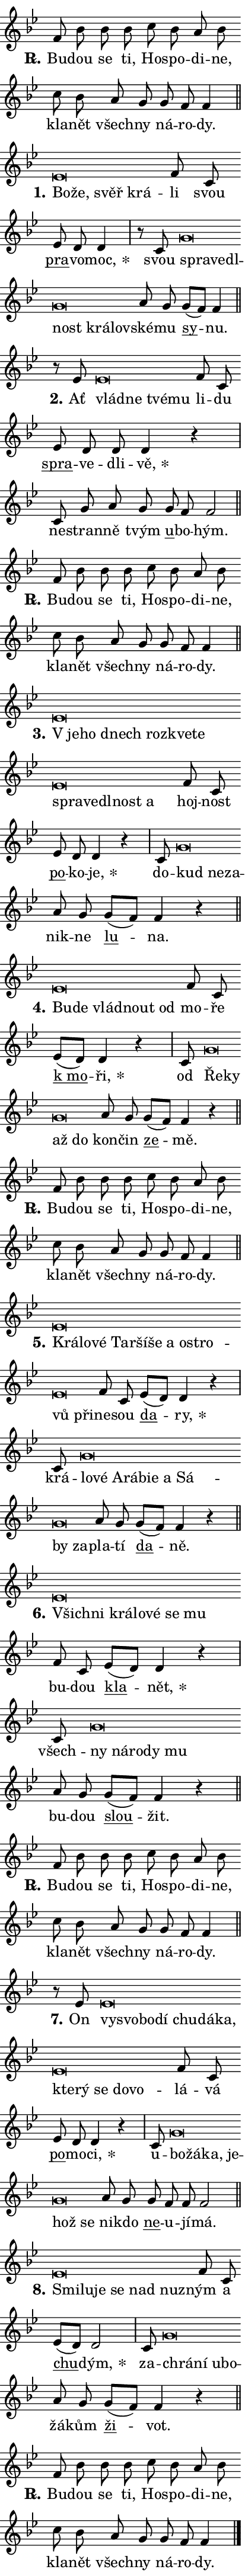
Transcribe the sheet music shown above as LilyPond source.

\version "2.24.0"
\header { tagline = "" }
\paper {
  indent = 0\cm
  top-margin = 0\cm
  right-margin = 0.13\cm % to fit lyric hyphens
  bottom-margin = 0\cm
  left-margin = 0\cm
  paper-width = 7\cm
  page-breaking = #ly:one-page-breaking
  system-system-spacing.basic-distance = #11
  score-system-spacing.basic-distance = #11
  ragged-last = ##f
}


%% Author: Thomas Morley
%% https://lists.gnu.org/archive/html/lilypond-user/2020-05/msg00002.html
#(define (line-position grob)
"Returns position of @var[grob} in current system:
   @code{'start}, if at first time-step
   @code{'end}, if at last time-step
   @code{'middle} otherwise
"
  (let* ((col (ly:item-get-column grob))
         (ln (ly:grob-object col 'left-neighbor))
         (rn (ly:grob-object col 'right-neighbor))
         (col-to-check-left (if (ly:grob? ln) ln col))
         (col-to-check-right (if (ly:grob? rn) rn col))
         (break-dir-left
           (and
             (ly:grob-property col-to-check-left 'non-musical #f)
             (ly:item-break-dir col-to-check-left)))
         (break-dir-right
           (and
             (ly:grob-property col-to-check-right 'non-musical #f)
             (ly:item-break-dir col-to-check-right))))
        (cond ((eqv? 1 break-dir-left) 'start)
              ((eqv? -1 break-dir-right) 'end)
              (else 'middle))))

#(define (tranparent-at-line-position vctor)
  (lambda (grob)
  "Relying on @code{line-position} select the relevant enry from @var{vctor}.
Used to determine transparency,"
    (case (line-position grob)
      ((end) (not (vector-ref vctor 0)))
      ((middle) (not (vector-ref vctor 1)))
      ((start) (not (vector-ref vctor 2))))))

noteHeadBreakVisibility =
#(define-music-function (break-visibility)(vector?)
"Makes @code{NoteHead}s transparent relying on @var{break-visibility}"
#{
  \override NoteHead.transparent =
    #(tranparent-at-line-position break-visibility)
#})

#(define delete-ledgers-for-transparent-note-heads
  (lambda (grob)
    "Reads whether a @code{NoteHead} is transparent.
If so this @code{NoteHead} is removed from @code{'note-heads} from
@var{grob}, which is supposed to be @code{LedgerLineSpanner}.
As a result ledgers are not printed for this @code{NoteHead}"
    (let* ((nhds-array (ly:grob-object grob 'note-heads))
           (nhds-list
             (if (ly:grob-array? nhds-array)
                 (ly:grob-array->list nhds-array)
                 '()))
           ;; Relies on the transparent-property being done before
           ;; Staff.LedgerLineSpanner.after-line-breaking is executed.
           ;; This is fragile ...
           (to-keep
             (remove
               (lambda (nhd)
                 (ly:grob-property nhd 'transparent #f))
               nhds-list)))
      ;; TODO find a better method to iterate over grob-arrays, similiar
      ;; to filter/remove etc for lists
      ;; For now rebuilt from scratch
      (set! (ly:grob-object grob 'note-heads)  '())
      (for-each
        (lambda (nhd)
          (ly:pointer-group-interface::add-grob grob 'note-heads nhd))
        to-keep))))

squashNotes = {
  \override NoteHead.X-extent = #'(-0.2 . 0.2)
  \override NoteHead.Y-extent = #'(-0.75 . 0)
  \override NoteHead.stencil =
    #(lambda (grob)
       (let ((pos (ly:grob-property grob 'staff-position)))
         (begin
           (if (< pos -7) (display "ERROR: Lower brevis then expected\n") (display "OK: Expected brevis position\n"))
           (if (<= pos -6) ly:text-interface::print ly:note-head::print))))
}
unSquashNotes = {
  \revert NoteHead.X-extent
  \revert NoteHead.Y-extent
  \revert NoteHead.stencil
}

hideNotes = \noteHeadBreakVisibility #begin-of-line-visible
unHideNotes = \noteHeadBreakVisibility #all-visible

% work-around for resetting accidentals
% https://lilypond.org/doc/v2.23/Documentation/notation/displaying-rhythms#unmetered-music
cadenzaMeasure = {
  \cadenzaOff
  \partial 1024 s1024
  \cadenzaOn
}

#(define-markup-command (accent layout props text) (markup?)
  "Underline accented syllable"
  (interpret-markup layout props
    #{\markup \override #'(offset . 4.3) \underline { #text }#}))

responsum = \markup \concat {
  "R" \hspace #-1.05 \path #0.1 #'((moveto 0 0.07) (lineto 0.9 0.8)) \hspace #0.05 "."
}

spaceSize = #0.6828661417322834 % exact space size for TeX Gyre Schola

\layout {
  \context {
    \Staff
    \remove "Time_signature_engraver"
    \override LedgerLineSpanner.after-line-breaking = #delete-ledgers-for-transparent-note-heads
  }
  \context {
    \Lyrics {
      \override LyricSpace.minimum-distance = \spaceSize
      \override LyricText.font-name = #"TeX Gyre Schola"
      \override LyricText.font-size = 1
      \override StanzaNumber.font-name = #"TeX Gyre Schola Bold"
      \override StanzaNumber.font-size = 1
    }
  }
  \context {
    \Score 
    \override NoteHead.text =
      #(lambda (grob) 
        (let ((pos (ly:grob-property grob 'staff-position)))
          #{\markup {
            \combine
              \halign #-0.55 \raise #(if (= pos -6) 0 0.5) \override #'(thickness . 2) \draw-line #'(3.2 . 0)
              \musicglyph "noteheads.sM1"
          }#}))
  }
}

% magnetic-lyrics.ily
%
%   written by
%     Jean Abou Samra <jean@abou-samra.fr>
%     Werner Lemberg <wl@gnu.org>
%
%   adapted by
%     Jiri Hon <jiri.hon@gmail.com>
%
% Version 2022-Apr-15

% https://www.mail-archive.com/lilypond-user@gnu.org/msg149350.html

#(define (Left_hyphen_pointer_engraver context)
   "Collect syllable-hyphen-syllable occurrences in lyrics and store
them in properties.  This engraver only looks to the left.  For
example, if the lyrics input is @code{foo -- bar}, it does the
following.

@itemize @bullet
@item
Set the @code{text} property of the @code{LyricHyphen} grob between
@q{foo} and @q{bar} to @code{foo}.

@item
Set the @code{left-hyphen} property of the @code{LyricText} grob with
text @q{foo} to the @code{LyricHyphen} grob between @q{foo} and
@q{bar}.
@end itemize

Use this auxiliary engraver in combination with the
@code{lyric-@/text::@/apply-@/magnetic-@/offset!} hook."
   (let ((hyphen #f)
         (text #f))
     (make-engraver
      (acknowledgers
       ((lyric-syllable-interface engraver grob source-engraver)
        (set! text grob)))
      (end-acknowledgers
       ((lyric-hyphen-interface engraver grob source-engraver)
        ;(when (not (grob::has-interface grob 'lyric-space-interface))
          (set! hyphen grob)));)
      ((stop-translation-timestep engraver)
       (when (and text hyphen)
         (ly:grob-set-object! text 'left-hyphen hyphen))
       (set! text #f)
       (set! hyphen #f)))))

#(define (lyric-text::apply-magnetic-offset! grob)
   "If the space between two syllables is less than the value in
property @code{LyricText@/.details@/.squash-threshold}, move the right
syllable to the left so that it gets concatenated with the left
syllable.

Use this function as a hook for
@code{LyricText@/.after-@/line-@/breaking} if the
@code{Left_@/hyphen_@/pointer_@/engraver} is active."
   (let ((hyphen (ly:grob-object grob 'left-hyphen #f)))
     (when hyphen
       (let ((left-text (ly:spanner-bound hyphen LEFT)))
         (when (grob::has-interface left-text 'lyric-syllable-interface)
           (let* ((common (ly:grob-common-refpoint grob left-text X))
                  (this-x-ext (ly:grob-extent grob common X))
                  (left-x-ext
                   (begin
                     ;; Trigger magnetism for left-text.
                     (ly:grob-property left-text 'after-line-breaking)
                     (ly:grob-extent left-text common X)))
                  ;; `delta` is the gap width between two syllables.
                  (delta (- (interval-start this-x-ext)
                            (interval-end left-x-ext)))
                  (details (ly:grob-property grob 'details))
                  (threshold (assoc-get 'squash-threshold details 0.2)))
             (when (< delta threshold)
               (let* (;; We have to manipulate the input text so that
                      ;; ligatures crossing syllable boundaries are not
                      ;; disabled.  For languages based on the Latin
                      ;; script this is essentially a beautification.
                      ;; However, for non-Western scripts it can be a
                      ;; necessity.
                      (lt (ly:grob-property left-text 'text))
                      (rt (ly:grob-property grob 'text))
                      (is-space (grob::has-interface hyphen 'lyric-space-interface))
                      (space (if is-space " " ""))
                      (extra-delta (if is-space spaceSize 0))
                      ;; Append new syllable.
                      (ltrt-space (if (and (string? lt) (string? rt))
                                (string-append lt space rt)
                                (make-concat-markup (list lt space rt))))
                      ;; Right-align `ltrt` to the right side.
                      (ltrt-space-markup (grob-interpret-markup
                               grob
                               (make-translate-markup
                                (cons (interval-length this-x-ext) 0)
                                (make-right-align-markup ltrt-space)))))
                 (begin
                   ;; Don't print `left-text`.
                   (ly:grob-set-property! left-text 'stencil #f)
                   ;; Set text and stencil (which holds all collected
                   ;; syllables so far) and shift it to the left.
                   (ly:grob-set-property! grob 'text ltrt-space)
                   (ly:grob-set-property! grob 'stencil ltrt-space-markup)
                   (ly:grob-translate-axis! grob (- (- delta extra-delta)) X))))))))))


#(define (lyric-hyphen::displace-bounds-first grob)
   ;; Make very sure this callback isn't triggered too early.
   (let ((left (ly:spanner-bound grob LEFT))
         (right (ly:spanner-bound grob RIGHT)))
     (ly:grob-property left 'after-line-breaking)
     (ly:grob-property right 'after-line-breaking)
     (ly:lyric-hyphen::print grob)))

squashThreshold = #0.4

\layout {
  \context {
    \Lyrics
    \consists #Left_hyphen_pointer_engraver
    \override LyricText.after-line-breaking =
      #lyric-text::apply-magnetic-offset!
    \override LyricHyphen.stencil = #lyric-hyphen::displace-bounds-first
    \override LyricText.details.squash-threshold = \squashThreshold
    \override LyricHyphen.minimum-distance = 0
    \override LyricHyphen.minimum-length = \squashThreshold
  }
}

squashText = \override LyricText.details.squash-threshold = 9999
unSquashText = \override LyricText.details.squash-threshold = \squashThreshold

leftText = \override LyricText.self-alignment-X = #LEFT
unLeftText = \revert LyricText.self-alignment-X

starOffset = #(lambda (grob) 
                (let ((x_offset (ly:self-alignment-interface::aligned-on-x-parent grob)))
                  (if (= x_offset 0) 0 (+ x_offset 1.2))))

star = #(define-music-function (syllable)(string?)
"Append star separator at the end of a syllable"
#{
  \once \override LyricText.X-offset = #starOffset
  \lyricmode { \markup {
    #syllable
    \override #'((font-name . "TeX Gyre Schola Bold")) \hspace #0.2 \lower #0.65 \larger "*"
  } }
#})

starAccent = #(define-music-function (syllable)(string?)
"Append star separator at the end of a syllable and make accent"
#{
  \once \override LyricText.X-offset = #starOffset
  \lyricmode { \markup {
    \accent #syllable
    \override #'((font-name . "TeX Gyre Schola Bold")) \hspace #0.2 \lower #0.65 \larger "*"
  } }
#})

breath = #(define-music-function (syllable)(string?)
"Append breathing indicator at the end of a syllable"
#{
  \lyricmode { \markup { #syllable "+" } }
#})

optionalBreath = #(define-music-function (syllable)(string?)
"Append optional breathing indicator at the end of a syllable"
#{
  \lyricmode { \markup { #syllable "(+)" } }
#})


\score {
    <<
        \new Voice = "melody" { \cadenzaOn \key bes \major \relative { f'8 bes bes bes \bar "" c bes a bes \bar "" c bes a g \bar "" g f f4 \cadenzaMeasure \bar "||" \break } }
        \new Lyrics \lyricsto "melody" { \lyricmode { \set stanza = \responsum
Bu -- dou se ti, Ho -- spo -- di -- ne, kla -- nět všech -- ny ná -- ro -- dy. } }
    >>
    \layout {}
}

\score {
    <<
        \new Voice = "melody" { \cadenzaOn \key bes \major \relative { \squashNotes es'\breve*1/16 \hideNotes \breve*1/16 \bar "" \breve*1/16 \breve*1/16 \bar "" \unHideNotes \unSquashNotes f8 c \bar "" es d d4 \cadenzaMeasure \bar "|" r8 c \squashNotes g'\breve*1/16 \hideNotes \breve*1/16 \bar "" \breve*1/16 \bar "" \breve*1/16 \bar "" \breve*1/16 \breve*1/16 \bar "" \unHideNotes \unSquashNotes a8 g \bar "" g[( f)] f4 \cadenzaMeasure \bar "||" \break } }
        \new Lyrics \lyricsto "melody" { \lyricmode { \set stanza = "1."
\leftText Bo -- \squashText že, svěř krá -- \unLeftText \unSquashText li svou \markup \accent pra -- vo -- \star moc, svou \leftText spra -- \squashText ve -- dl -- nost krá -- lov -- \unLeftText \unSquashText ské -- mu \markup \accent sy -- nu. } }
    >>
    \layout {}
}

\score {
    <<
        \new Voice = "melody" { \cadenzaOn \key bes \major \relative { r8 es'8 \squashNotes es\breve*1/16 \hideNotes \breve*1/16 \bar "" \breve*1/16 \breve*1/16 \bar "" \unHideNotes \unSquashNotes f8 c \bar "" es d d d4 r \cadenzaMeasure \bar "|" c8 g' a g \bar "" g f f2 \cadenzaMeasure \bar "||" \break } }
        \new Lyrics \lyricsto "melody" { \lyricmode { \set stanza = "2."
Ať \leftText vlád -- \squashText ne tvé -- mu \unLeftText \unSquashText li -- du \markup \accent spra -- ve -- dli -- \star vě, ne -- stran -- ně tvým \markup \accent u -- bo -- hým. } }
    >>
    \layout {}
}

\score {
    <<
        \new Voice = "melody" { \cadenzaOn \key bes \major \relative { f'8 bes bes bes \bar "" c bes a bes \bar "" c bes a g \bar "" g f f4 \cadenzaMeasure \bar "||" \break } }
        \new Lyrics \lyricsto "melody" { \lyricmode { \set stanza = \responsum
Bu -- dou se ti, Ho -- spo -- di -- ne, kla -- nět všech -- ny ná -- ro -- dy. } }
    >>
    \layout {}
}

\score {
    <<
        \new Voice = "melody" { \cadenzaOn \key bes \major \relative { \squashNotes es'\breve*1/16 \hideNotes \breve*1/16 \bar "" \breve*1/16 \bar "" \breve*1/16 \bar "" \breve*1/16 \bar "" \breve*1/16 \bar "" \breve*1/16 \bar "" \breve*1/16 \bar "" \breve*1/16 \bar "" \breve*1/16 \breve*1/16 \bar "" \unHideNotes \unSquashNotes f8 c \bar "" es d d4 r \cadenzaMeasure \bar "|" c8 \squashNotes g'\breve*1/16 \hideNotes \breve*1/16 \breve*1/16 \bar "" \unHideNotes \unSquashNotes a8 g \bar "" g[( f)] f4 r \cadenzaMeasure \bar "||" \break } }
        \new Lyrics \lyricsto "melody" { \lyricmode { \set stanza = "3."
\leftText "V je" -- \squashText ho dnech roz -- kve -- te spra -- ve -- dl -- nost a \unLeftText \unSquashText hoj -- nost \markup \accent po -- ko -- \star je, do -- \leftText kud \squashText ne -- za -- \unLeftText \unSquashText nik -- ne \markup \accent lu -- na. } }
    >>
    \layout {}
}

\score {
    <<
        \new Voice = "melody" { \cadenzaOn \key bes \major \relative { \squashNotes es'\breve*1/16 \hideNotes \breve*1/16 \bar "" \breve*1/16 \bar "" \breve*1/16 \breve*1/16 \bar "" \unHideNotes \unSquashNotes f8 c \bar "" es[( d)] d4 r \cadenzaMeasure \bar "|" c8 \squashNotes g'\breve*1/16 \hideNotes \breve*1/16 \bar "" \breve*1/16 \breve*1/16 \bar "" \unHideNotes \unSquashNotes a8 g \bar "" g[( f)] f4 r \cadenzaMeasure \bar "||" \break } }
        \new Lyrics \lyricsto "melody" { \lyricmode { \set stanza = "4."
\leftText Bu -- \squashText de vlád -- nout od \unLeftText \unSquashText mo -- ře \markup \accent "k mo" -- \star ři, od \leftText Ře -- \squashText ky až do \unLeftText \unSquashText kon -- čin \markup \accent ze -- mě. } }
    >>
    \layout {}
}

\score {
    <<
        \new Voice = "melody" { \cadenzaOn \key bes \major \relative { f'8 bes bes bes \bar "" c bes a bes \bar "" c bes a g \bar "" g f f4 \cadenzaMeasure \bar "||" \break } }
        \new Lyrics \lyricsto "melody" { \lyricmode { \set stanza = \responsum
Bu -- dou se ti, Ho -- spo -- di -- ne, kla -- nět všech -- ny ná -- ro -- dy. } }
    >>
    \layout {}
}

\score {
    <<
        \new Voice = "melody" { \cadenzaOn \key bes \major \relative { \squashNotes es'\breve*1/16 \hideNotes \breve*1/16 \bar "" \breve*1/16 \bar "" \breve*1/16 \bar "" \breve*1/16 \bar "" \breve*1/16 \bar "" \breve*1/16 \bar "" \breve*1/16 \bar "" \breve*1/16 \bar "" \breve*1/16 \breve*1/16 \bar "" \unHideNotes \unSquashNotes f8 c \bar "" es[( d)] d4 r \cadenzaMeasure \bar "|" c8 \squashNotes g'\breve*1/16 \hideNotes \breve*1/16 \bar "" \breve*1/16 \bar "" \breve*1/16 \bar "" \breve*1/16 \bar "" \breve*1/16 \bar "" \breve*1/16 \bar "" \breve*1/16 \bar "" \breve*1/16 \breve*1/16 \bar "" \unHideNotes \unSquashNotes a8 g \bar "" g[( f)] f4 r \cadenzaMeasure \bar "||" \break } }
        \new Lyrics \lyricsto "melody" { \lyricmode { \set stanza = "5."
\leftText Krá -- \squashText lo -- vé Tar -- ší -- še a o -- stro -- vů při -- \unLeftText \unSquashText ne -- sou \markup \accent da -- \star ry, krá -- \leftText lo -- \squashText vé A -- rá -- bi -- e a Sá -- by za -- \unLeftText \unSquashText pla -- tí \markup \accent da -- ně. } }
    >>
    \layout {}
}

\score {
    <<
        \new Voice = "melody" { \cadenzaOn \key bes \major \relative { \squashNotes es'\breve*1/16 \hideNotes \breve*1/16 \bar "" \breve*1/16 \bar "" \breve*1/16 \bar "" \breve*1/16 \bar "" \breve*1/16 \breve*1/16 \bar "" \unHideNotes \unSquashNotes f8 c \bar "" es[( d)] d4 r \cadenzaMeasure \bar "|" c8 \squashNotes g'\breve*1/16 \hideNotes \breve*1/16 \bar "" \breve*1/16 \bar "" \breve*1/16 \breve*1/16 \bar "" \unHideNotes \unSquashNotes a8 g \bar "" g[( f)] f4 r \cadenzaMeasure \bar "||" \break } }
        \new Lyrics \lyricsto "melody" { \lyricmode { \set stanza = "6."
\leftText Všich -- \squashText ni krá -- lo -- vé se mu \unLeftText \unSquashText bu -- dou \markup \accent kla -- \star nět, všech -- \leftText ny \squashText ná -- ro -- dy mu \unLeftText \unSquashText bu -- dou \markup \accent slou -- žit. } }
    >>
    \layout {}
}

\score {
    <<
        \new Voice = "melody" { \cadenzaOn \key bes \major \relative { f'8 bes bes bes \bar "" c bes a bes \bar "" c bes a g \bar "" g f f4 \cadenzaMeasure \bar "||" \break } }
        \new Lyrics \lyricsto "melody" { \lyricmode { \set stanza = \responsum
Bu -- dou se ti, Ho -- spo -- di -- ne, kla -- nět všech -- ny ná -- ro -- dy. } }
    >>
    \layout {}
}

\score {
    <<
        \new Voice = "melody" { \cadenzaOn \key bes \major \relative { r8 es' \squashNotes es\breve*1/16 \hideNotes \breve*1/16 \bar "" \breve*1/16 \bar "" \breve*1/16 \bar "" \breve*1/16 \bar "" \breve*1/16 \bar "" \breve*1/16 \bar "" \breve*1/16 \bar "" \breve*1/16 \bar "" \breve*1/16 \bar "" \breve*1/16 \breve*1/16 \bar "" \unHideNotes \unSquashNotes f8 c \bar "" es d d4 r \cadenzaMeasure \bar "|" c8 \squashNotes g'\breve*1/16 \hideNotes \breve*1/16 \bar "" \breve*1/16 \bar "" \breve*1/16 \bar "" \breve*1/16 \breve*1/16 \bar "" \unHideNotes \unSquashNotes a8 g \bar "" g f f f2 \cadenzaMeasure \bar "||" \break } }
        \new Lyrics \lyricsto "melody" { \lyricmode { \set stanza = "7."
On \leftText vy -- \squashText svo -- bo -- dí chu -- dá -- ka, kte -- rý se do -- vo -- \unLeftText \unSquashText lá -- vá \markup \accent po -- mo -- \star ci, u -- \leftText bo -- \squashText žá -- ka, je -- hož se \unLeftText \unSquashText ni -- kdo \markup \accent ne -- u -- jí -- má. } }
    >>
    \layout {}
}

\score {
    <<
        \new Voice = "melody" { \cadenzaOn \key bes \major \relative { \squashNotes es'\breve*1/16 \hideNotes \breve*1/16 \bar "" \breve*1/16 \bar "" \breve*1/16 \bar "" \breve*1/16 \breve*1/16 \bar "" \unHideNotes \unSquashNotes f8 c \bar "" es[( d)] d2 \cadenzaMeasure \bar "|" c8 \squashNotes g'\breve*1/16 \hideNotes \breve*1/16 \bar "" \breve*1/16 \breve*1/16 \bar "" \unHideNotes \unSquashNotes a8 g \bar "" g[( f)] f4 r \cadenzaMeasure \bar "||" \break } }
        \new Lyrics \lyricsto "melody" { \lyricmode { \set stanza = "8."
\leftText Smi -- \squashText lu -- je se nad nuz -- \unLeftText \unSquashText ným a \markup \accent chu -- \star dým, za -- \leftText chrá -- \squashText ní u -- bo -- \unLeftText \unSquashText žá -- kům \markup \accent ži -- vot. } }
    >>
    \layout {}
}

\score {
    <<
        \new Voice = "melody" { \cadenzaOn \key bes \major \relative { f'8 bes bes bes \bar "" c bes a bes \bar "" c bes a g \bar "" g f f4 \cadenzaMeasure \bar "||" \break } \bar "|." }
        \new Lyrics \lyricsto "melody" { \lyricmode { \set stanza = \responsum
Bu -- dou se ti, Ho -- spo -- di -- ne, kla -- nět všech -- ny ná -- ro -- dy. } }
    >>
    \layout {}
}
